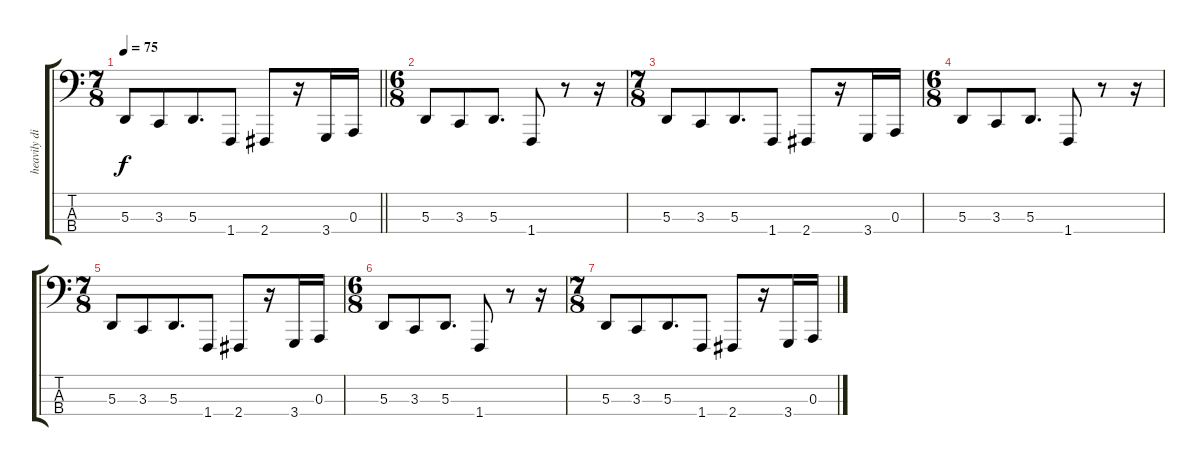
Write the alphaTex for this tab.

\track ("heavily distorted bass" "heavily di") {instrument lead2sawtooth}
\staff {score tabs}
\tuning (G2 D2 A1 E1) {hide}
\ts (7 8)
\tempo 75
\clef f4
\barLineRight lightlight
\ks c
5.3.8{dy f} 3.3.8 5.3.8{d} 1.4.8 2.4.8 r.16 3.4.16 0.3.16 |
\ts (6 8)
5.3.8 3.3.8 5.3.8{d} 1.4.8 r.8 r.16 |
\ts (7 8)
5.3.8 3.3.8 5.3.8{d} 1.4.8 2.4.8 r.16 3.4.16 0.3.16 |
\ts (6 8)
5.3.8 3.3.8 5.3.8{d} 1.4.8 r.8 r.16 |
\ts (7 8)
5.3.8 3.3.8 5.3.8{d} 1.4.8 2.4.8 r.16 3.4.16 0.3.16 |
\ts (6 8)
5.3.8 3.3.8 5.3.8{d} 1.4.8 r.8 r.16 |
\ts (7 8)
5.3.8 3.3.8 5.3.8{d} 1.4.8 2.4.8 r.16 3.4.16 0.3.16
